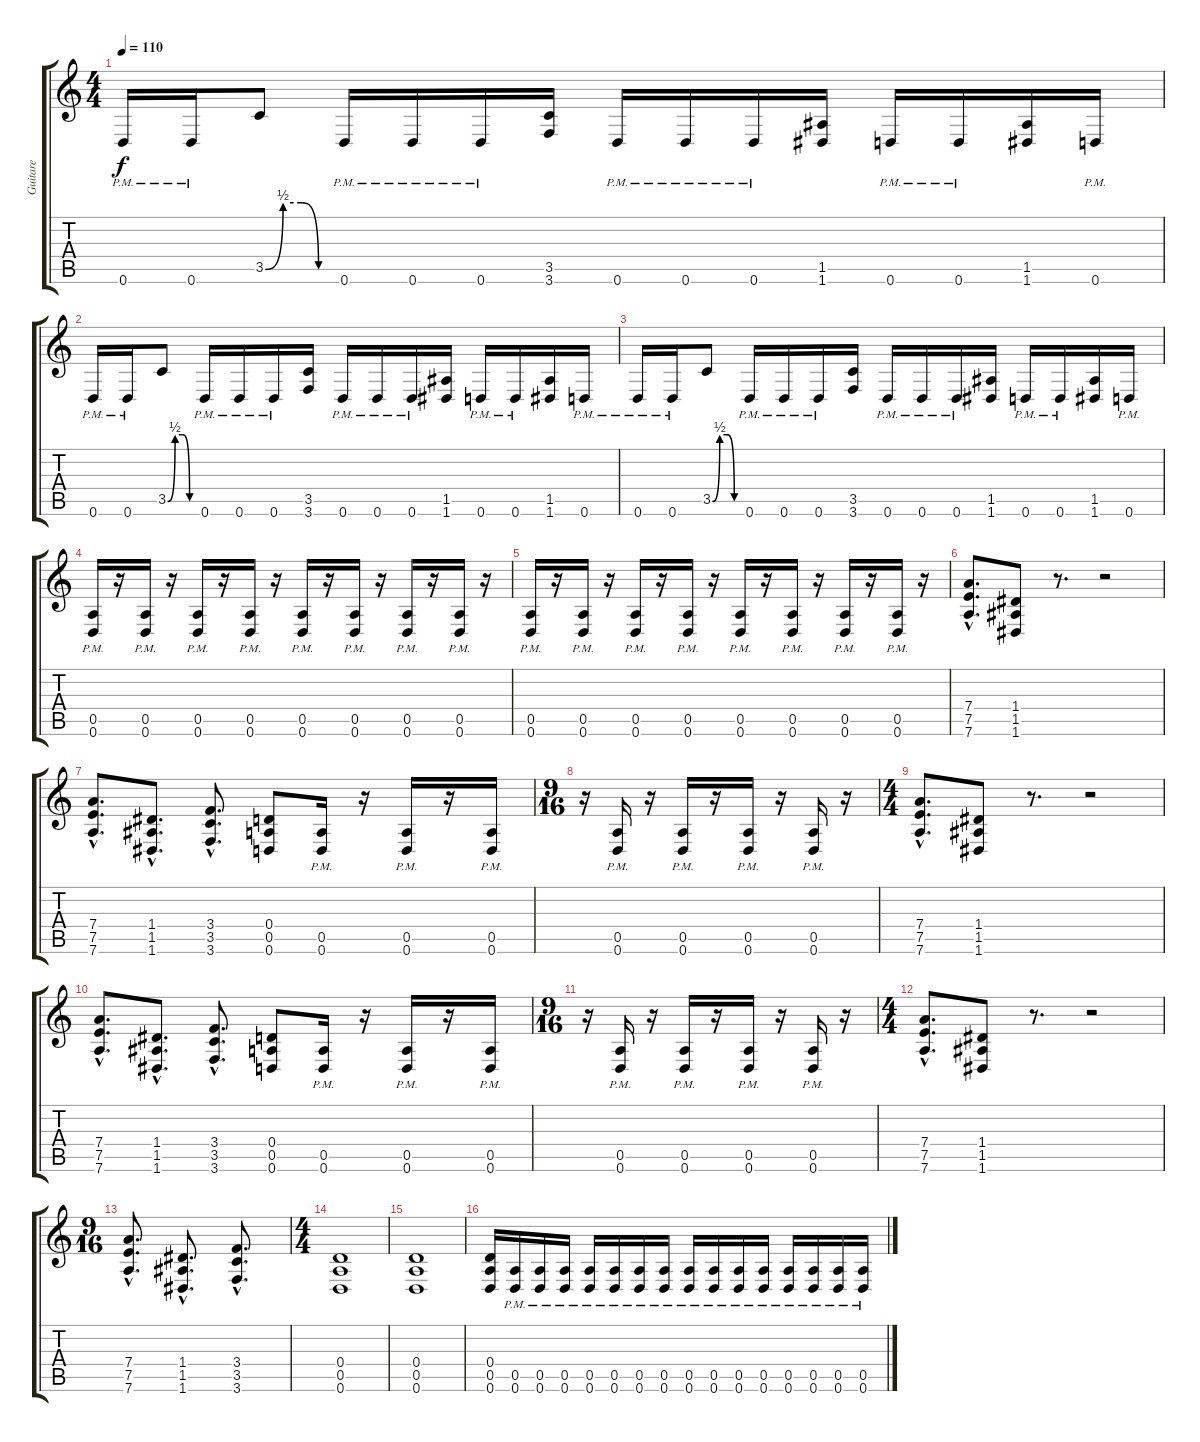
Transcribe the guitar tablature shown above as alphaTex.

\track ("Guitare" "Guitare") {instrument distortionguitar}
\staff {score tabs}
\tuning (E4 B3 G3 D3 A2 D2) {hide}
\ts (4 4)
\tempo 110
\clef g2
\ks c
0.6{pm}.16{dy f} 0.6{pm}.16 3.5{be (custom 0 0 15 2 30 2 45 0 60 0)}.8 0.6{pm}.16 0.6{pm}.16 0.6{pm}.16 (3.5 3.6).16 0.6{pm}.16 0.6{pm}.16 0.6{pm}.16 (1.5 1.6).16 0.6{pm}.16 0.6{pm}.16 (1.5 1.6).16 0.6{pm}.16 |
0.6{pm}.16 0.6{pm}.16 3.5{be (custom 0 0 15 2 30 2 45 0 60 0)}.8 0.6{pm}.16 0.6{pm}.16 0.6{pm}.16 (3.5 3.6).16 0.6{pm}.16 0.6{pm}.16 0.6{pm}.16 (1.5 1.6).16 0.6{pm}.16 0.6{pm}.16 (1.5 1.6).16 0.6{pm}.16 |
0.6{pm}.16 0.6{pm}.16 3.5{be (custom 0 0 15 2 30 2 45 0 60 0)}.8 0.6{pm}.16 0.6{pm}.16 0.6{pm}.16 (3.5 3.6).16 0.6{pm}.16 0.6{pm}.16 0.6{pm}.16 (1.5 1.6).16 0.6{pm}.16 0.6{pm}.16 (1.5 1.6).16 0.6{pm}.16 |
\section ("" "")
(0.5{pm} 0.6{pm}).16 r.16 (0.5{pm} 0.6{pm}).16 r.16 (0.5{pm} 0.6{pm}).16 r.16 (0.5{pm} 0.6{pm}).16 r.16 (0.5{pm} 0.6{pm}).16 r.16 (0.5{pm} 0.6{pm}).16 r.16 (0.5{pm} 0.6{pm}).16 r.16 (0.5{pm} 0.6{pm}).16 r.16 |
(0.5{pm} 0.6{pm}).16 r.16 (0.5{pm} 0.6{pm}).16 r.16 (0.5{pm} 0.6{pm}).16 r.16 (0.5{pm} 0.6{pm}).16 r.16 (0.5{pm} 0.6{pm}).16 r.16 (0.5{pm} 0.6{pm}).16 r.16 (0.5{pm} 0.6{pm}).16 r.16 (0.5{pm} 0.6{pm}).16 r.16 |
\section ("" "")
(7.4 7.5{hac} 7.6{hac}).8{d} (1.4 1.5 1.6).8 r.8{d} r.2 |
(7.4{hac} 7.5{hac} 7.6{hac}).8{d} (1.4{hac} 1.5{hac} 1.6{hac}).8{d} (3.4{hac} 3.5{hac} 3.6{hac}).8{d} (0.4 0.5 0.6).8 (0.5{pm} 0.6{pm}).16 r.16 (0.5{pm} 0.6{pm}).16 r.16 (0.5{pm} 0.6{pm}).16 |
\ts (9 16)
r.16 (0.5{pm} 0.6{pm}).16 r.16 (0.5{pm} 0.6{pm}).16 r.16 (0.5{pm} 0.6{pm}).16 r.16 (0.5{pm} 0.6{pm}).16 r.16 |
\ts (4 4)
(7.4 7.5{hac} 7.6{hac}).8{d} (1.4 1.5 1.6).8 r.8{d} r.2 |
(7.4{hac} 7.5{hac} 7.6{hac}).8{d} (1.4{hac} 1.5{hac} 1.6{hac}).8{d} (3.4{hac} 3.5{hac} 3.6{hac}).8{d} (0.4 0.5 0.6).8 (0.5{pm} 0.6{pm}).16 r.16 (0.5{pm} 0.6{pm}).16 r.16 (0.5{pm} 0.6{pm}).16 |
\ts (9 16)
r.16 (0.5{pm} 0.6{pm}).16 r.16 (0.5{pm} 0.6{pm}).16 r.16 (0.5{pm} 0.6{pm}).16 r.16 (0.5{pm} 0.6{pm}).16 r.16 |
\ts (4 4)
(7.4 7.5{hac} 7.6{hac}).8{d} (1.4 1.5 1.6).8 r.8{d} r.2 |
\ts (9 16)
(7.4{hac} 7.5{hac} 7.6{hac}).8{d} (1.4{hac} 1.5{hac} 1.6{hac}).8{d} (3.4{hac} 3.5{hac} 3.6{hac}).8{d} |
\ts (4 4)
\section ("" "")
(0.4 0.5 0.6).1 |
(0.4 0.5 0.6).1 |
(0.4 0.5 0.6).16 (0.5{pm} 0.6{pm}).16 (0.5{pm} 0.6{pm}).16 (0.5{pm} 0.6{pm}).16 (0.5{pm} 0.6{pm}).16 (0.5{pm} 0.6{pm}).16 (0.5{pm} 0.6{pm}).16 (0.5{pm} 0.6{pm}).16 (0.5{pm} 0.6{pm}).16 (0.5{pm} 0.6{pm}).16 (0.5{pm} 0.6{pm}).16 (0.5{pm} 0.6{pm}).16 (0.5{pm} 0.6{pm}).16 (0.5{pm} 0.6{pm}).16 (0.5{pm} 0.6{pm}).16 (0.5{pm} 0.6{pm}).16
